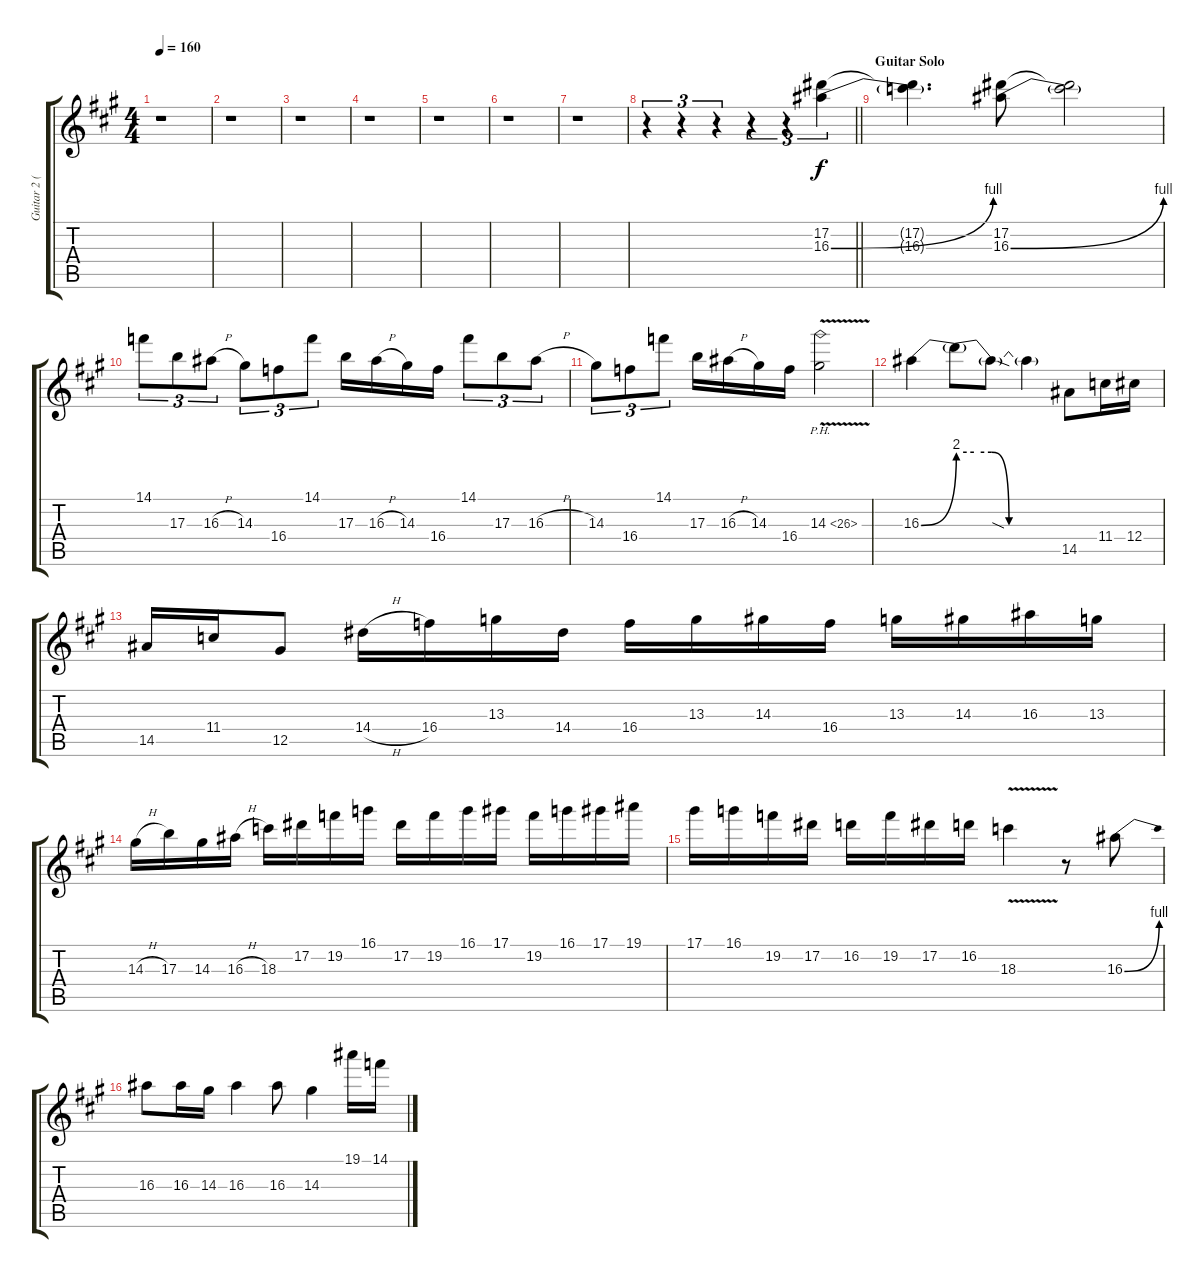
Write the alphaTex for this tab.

\track ("Guitar 2 (Solo)" "Guitar 2 (") {instrument overdrivenguitar}
\staff {score tabs}
\tuning (Eb4 Bb3 Gb3 Db3 Ab2 Eb2) {hide}
\ts (4 4)
\tempo 160
\clef g2
\ks a
r.1{dy f} |
r.1 |
r.1 |
r.1 |
r.1 |
r.1 |
r.1 |
\barLineRight lightlight
r.4{tu (3 2)} r.4{tu (3 2)} r.4{tu (3 2)} r.4{tu (3 2)} r.4{tu (3 2)} (17.2 16.3{be (bend 0 0 60 4)}).4{tu (3 2)} |
\section ("" "Guitar Solo")
(17.2{t} 16.3{t}).4{d} (17.2 16.3{be (bend 0 0 60 4)}).8 (17.2{t} 16.3{t}).2 |
14.1.8{tu (3 2)} 17.3.8{tu (3 2)} 16.3{h}.8{tu (3 2)} 14.3.8{tu (3 2)} 16.4.8{tu (3 2)} 14.1.8{tu (3 2)} 17.3.16 16.3{h}.16 14.3.16 16.4.16 14.1.8{tu (3 2)} 17.3.8{tu (3 2)} 16.3{h}.8{tu (3 2)} |
14.3.8{tu (3 2)} 16.4.8{tu (3 2)} 14.1.8{tu (3 2)} 17.3.16 16.3{h}.16 14.3.16 16.4.16 14.3{ph 12 v}.2 |
16.3{be (bend 0 0 60 8)}.4 16.3{be (custom 0 8 10 8 20 8 30 0 40 0 60 0) t}.8 16.3{sod t}.8 16.3{t}.4 14.5.8 11.4.16 12.4.16 |
14.5.16 11.4.16 12.5.8 14.4{h}.16 16.4.16 13.3.16 14.4.16 16.4.16 13.3.16 14.3.16 16.4.16 13.3.16 14.3.16 16.3.16 13.3.16 |
14.3{h}.16 17.3.16 14.3.16 16.3{h}.16 18.3.16 17.2.16 19.2.16 16.1.16 17.2.16 19.2.16 16.1.16 17.1.16 19.2.16 16.1.16 17.1.16 19.1.16 |
17.1.16 16.1.16 19.2.16 17.2.16 16.2.16 19.2.16 17.2.16 16.2.16 18.3{v}.4 r.8 16.3{be (bend 0 0 60 4)}.8 |
16.3.8 16.3.16 14.3.16 16.3.4 16.3.8 14.3.4 19.1.16 14.1.16
